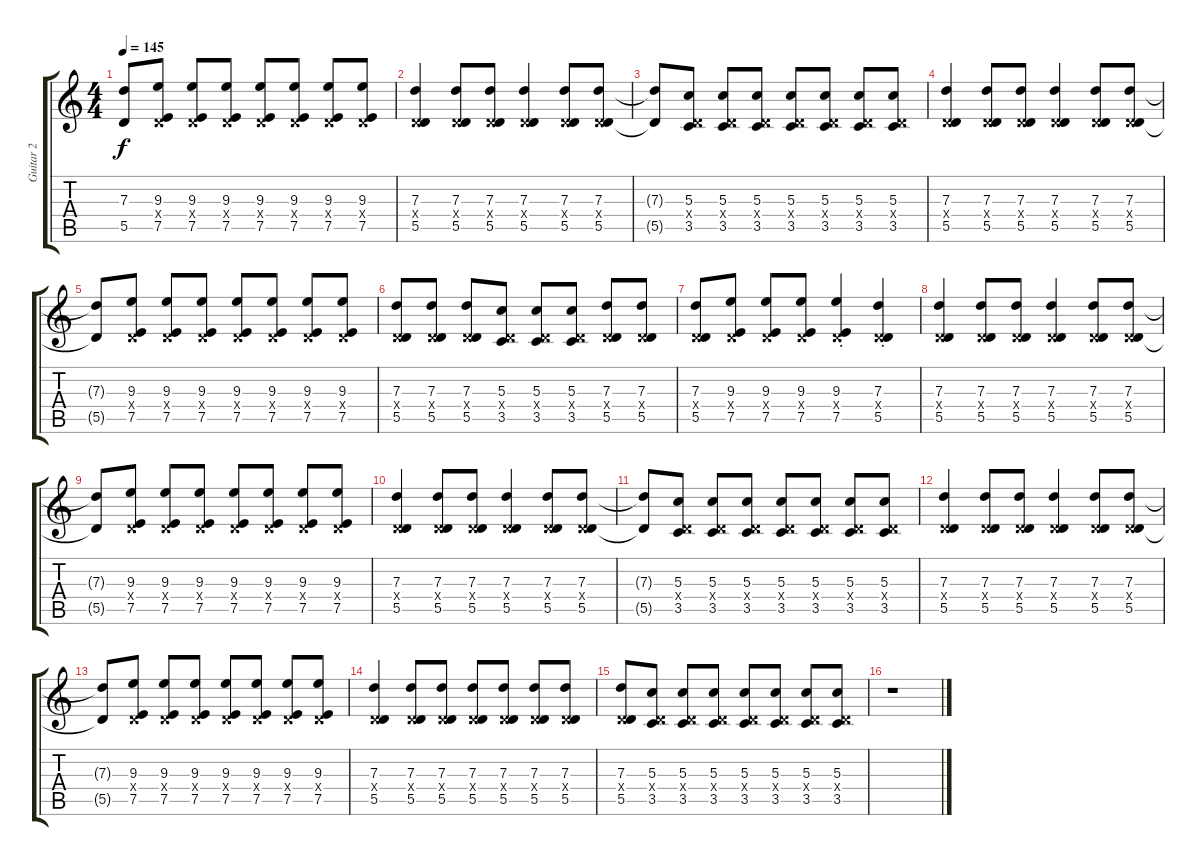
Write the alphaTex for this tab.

\track ("Guitar 2" "Guitar 2") {instrument distortionguitar}
\staff {score tabs}
\tuning (E4 B3 G3 D3 A2 E2) {hide}
\ts (4 4)
\tempo 145
\clef g2
\ks c
(7.3{t} 5.5{t}).8{dy f} (9.3 0.4{x} 7.5).8 (9.3 0.4{x} 7.5).8 (9.3 0.4{x} 7.5).8 (9.3 0.4{x} 7.5).8 (9.3 0.4{x} 7.5).8 (9.3 0.4{x} 7.5).8 (9.3 0.4{x} 7.5).8 |
(7.3 0.4{x} 5.5).4 (7.3 0.4{x} 5.5).8 (7.3 0.4{x} 5.5).8 (7.3 0.4{x} 5.5).4 (7.3 0.4{x} 5.5).8 (7.3 0.4{x} 5.5).8 |
(7.3{t} 5.5{t}).8 (5.3 0.4{x} 3.5).8 (5.3 0.4{x} 3.5).8 (5.3 0.4{x} 3.5).8 (5.3 0.4{x} 3.5).8 (5.3 0.4{x} 3.5).8 (5.3 0.4{x} 3.5).8 (5.3 0.4{x} 3.5).8 |
(7.3 0.4{x} 5.5).4 (7.3 0.4{x} 5.5).8 (7.3 0.4{x} 5.5).8 (7.3 0.4{x} 5.5).4 (7.3 0.4{x} 5.5).8 (7.3 0.4{x} 5.5).8 |
(7.3{t} 5.5{t}).8 (9.3 0.4{x} 7.5).8 (9.3 0.4{x} 7.5).8 (9.3 0.4{x} 7.5).8 (9.3 0.4{x} 7.5).8 (9.3 0.4{x} 7.5).8 (9.3 0.4{x} 7.5).8 (9.3 0.4{x} 7.5).8 |
(7.3 0.4{x} 5.5).8 (7.3 0.4{x} 5.5).8 (7.3 0.4{x} 5.5).8 (5.3 0.4{x} 3.5).8 (5.3 0.4{x} 3.5).8 (5.3 0.4{x} 3.5).8 (7.3 0.4{x} 5.5).8 (7.3 0.4{x} 5.5).8 |
(7.3 0.4{x} 5.5).8 (9.3 0.4{x} 7.5).8 (9.3 0.4{x} 7.5).8 (9.3 0.4{x} 7.5).8 (9.3{st} 0.4{x} 7.5{st}).4 (7.3{st} 0.4{x} 5.5{st}).4 |
(7.3 0.4{x} 5.5).4 (7.3 0.4{x} 5.5).8 (7.3 0.4{x} 5.5).8 (7.3 0.4{x} 5.5).4 (7.3 0.4{x} 5.5).8 (7.3 0.4{x} 5.5).8 |
(7.3{t} 5.5{t}).8 (9.3 0.4{x} 7.5).8 (9.3 0.4{x} 7.5).8 (9.3 0.4{x} 7.5).8 (9.3 0.4{x} 7.5).8 (9.3 0.4{x} 7.5).8 (9.3 0.4{x} 7.5).8 (9.3 0.4{x} 7.5).8 |
(7.3 0.4{x} 5.5).4 (7.3 0.4{x} 5.5).8 (7.3 0.4{x} 5.5).8 (7.3 0.4{x} 5.5).4 (7.3 0.4{x} 5.5).8 (7.3 0.4{x} 5.5).8 |
(7.3{t} 5.5{t}).8 (5.3 0.4{x} 3.5).8 (5.3 0.4{x} 3.5).8 (5.3 0.4{x} 3.5).8 (5.3 0.4{x} 3.5).8 (5.3 0.4{x} 3.5).8 (5.3 0.4{x} 3.5).8 (5.3 0.4{x} 3.5).8 |
(7.3 0.4{x} 5.5).4 (7.3 0.4{x} 5.5).8 (7.3 0.4{x} 5.5).8 (7.3 0.4{x} 5.5).4 (7.3 0.4{x} 5.5).8 (7.3 0.4{x} 5.5).8 |
(7.3{t} 5.5{t}).8 (9.3 0.4{x} 7.5).8 (9.3 0.4{x} 7.5).8 (9.3 0.4{x} 7.5).8 (9.3 0.4{x} 7.5).8 (9.3 0.4{x} 7.5).8 (9.3 0.4{x} 7.5).8 (9.3 0.4{x} 7.5).8 |
(7.3 0.4{x} 5.5).4 (7.3 0.4{x} 5.5).8 (7.3 0.4{x} 5.5).8 (7.3 0.4{x} 5.5).8 (7.3 0.4{x} 5.5).8 (7.3 0.4{x} 5.5).8 (7.3 0.4{x} 5.5).8 |
(7.3 0.4{x} 5.5).8 (5.3 0.4{x} 3.5).8 (5.3 0.4{x} 3.5).8 (5.3 0.4{x} 3.5).8 (5.3 0.4{x} 3.5).8 (5.3 0.4{x} 3.5).8 (5.3 0.4{x} 3.5).8 (5.3 0.4{x} 3.5).8 |
r.1
